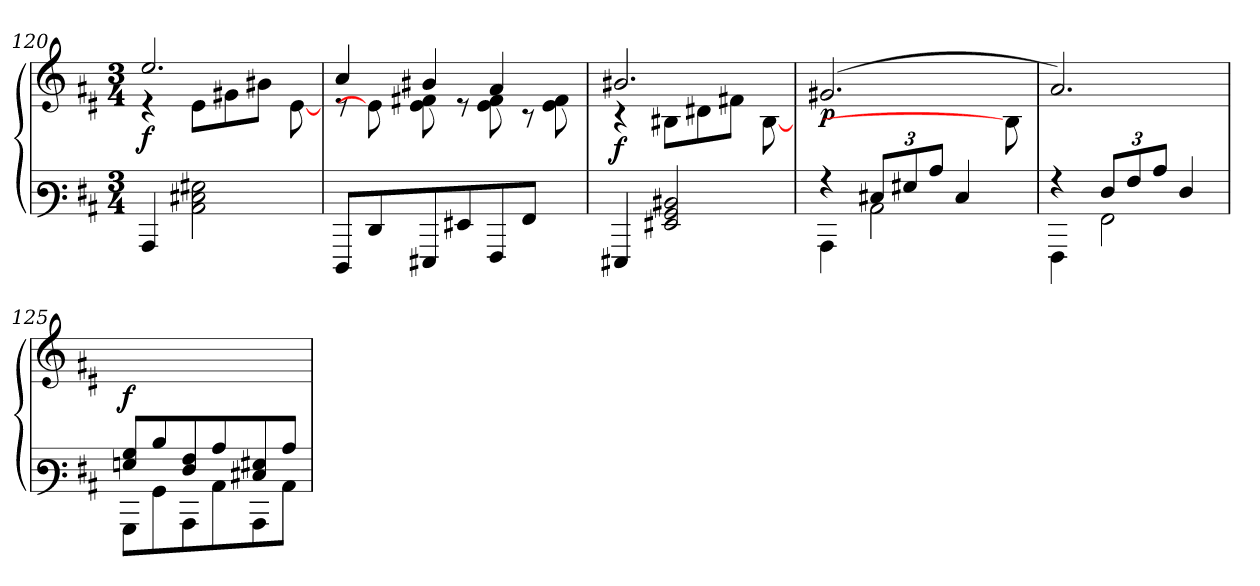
**kern	**kern	**dynam
*part1	*part1	*part1
*staff2	*staff1	*staff1/2
!!LO:LB:g=z
*clefF3	*clefG3	*
*k[f#c#]	*k[f#c#]	*
*M3/4	*M3/4	*
=120	=120	=120
*	*^	*
!	!	!	!LO:DY:b
4CC#/	2.cc#/	4rc	f
2C#\ 2E#X\ 2G#X\	.	8c#\L	.
.	.	8e#X\	.
.	.	8g#X\J	.
.	.	[8c#\	.
=121	=121	=121	=121
8FFF#/L	4a/	8rc	.
8FF#/	.	8c#\]	.
8GGG#X/	4g#X/	8c#\ 8d#X\	.
8GG#X/	.	8rB	.
8AAA/	4f#/	8c#\ 8d#\	.
8AA/J	.	8rA	.
8ryy	8ryy	8c#\ 8d#\	.
=122	=122	=122	=122
!	!	!	!LO:DY:b
4GGG#X/	2.g#X/	4rA	f
2GG#X/ 2BB/ 2D#X/	.	8G#X\L	.
.	.	8B#X\	.
.	.	8d#X\J	.
.	.	[8G#\	.
=123	=123	=123	=123
*^	*	*	*
!	!	!	!	!LO:DY:b
*	*	*v	*v	*
4rA	4CC#\	(<2.e#X/	p
12E#X/L	2C#\	.	.
12G#X/	.	.	.
12c#/J	.	.	.
4E#/	.	.	.
8ryy	8ryy	8G#\]	.
=124	=124	=124	=124
4rA	4AAA\	2.f#/)	.
12F#/L	2AA\	.	.
12A/	.	.	.
12c#/J	.	.	.
4F#/	.	.	.
!!LO:LB:g=z
=125	=125	=125	=125
!	!	!	!LO:DY:a=2
8Gn/ 8B/L	8BBB\L	2.ryy	f
8d/	8BB\	.	.
8F#/ 8A/	8CC#\	.	.
8c#/	8C#\	.	.
8E#X/ 8G#X/	8CC#\	.	.
8c#/J	8C#\J	.	.
*v	*v	*	*
=	=	=
*-	*-	*-
